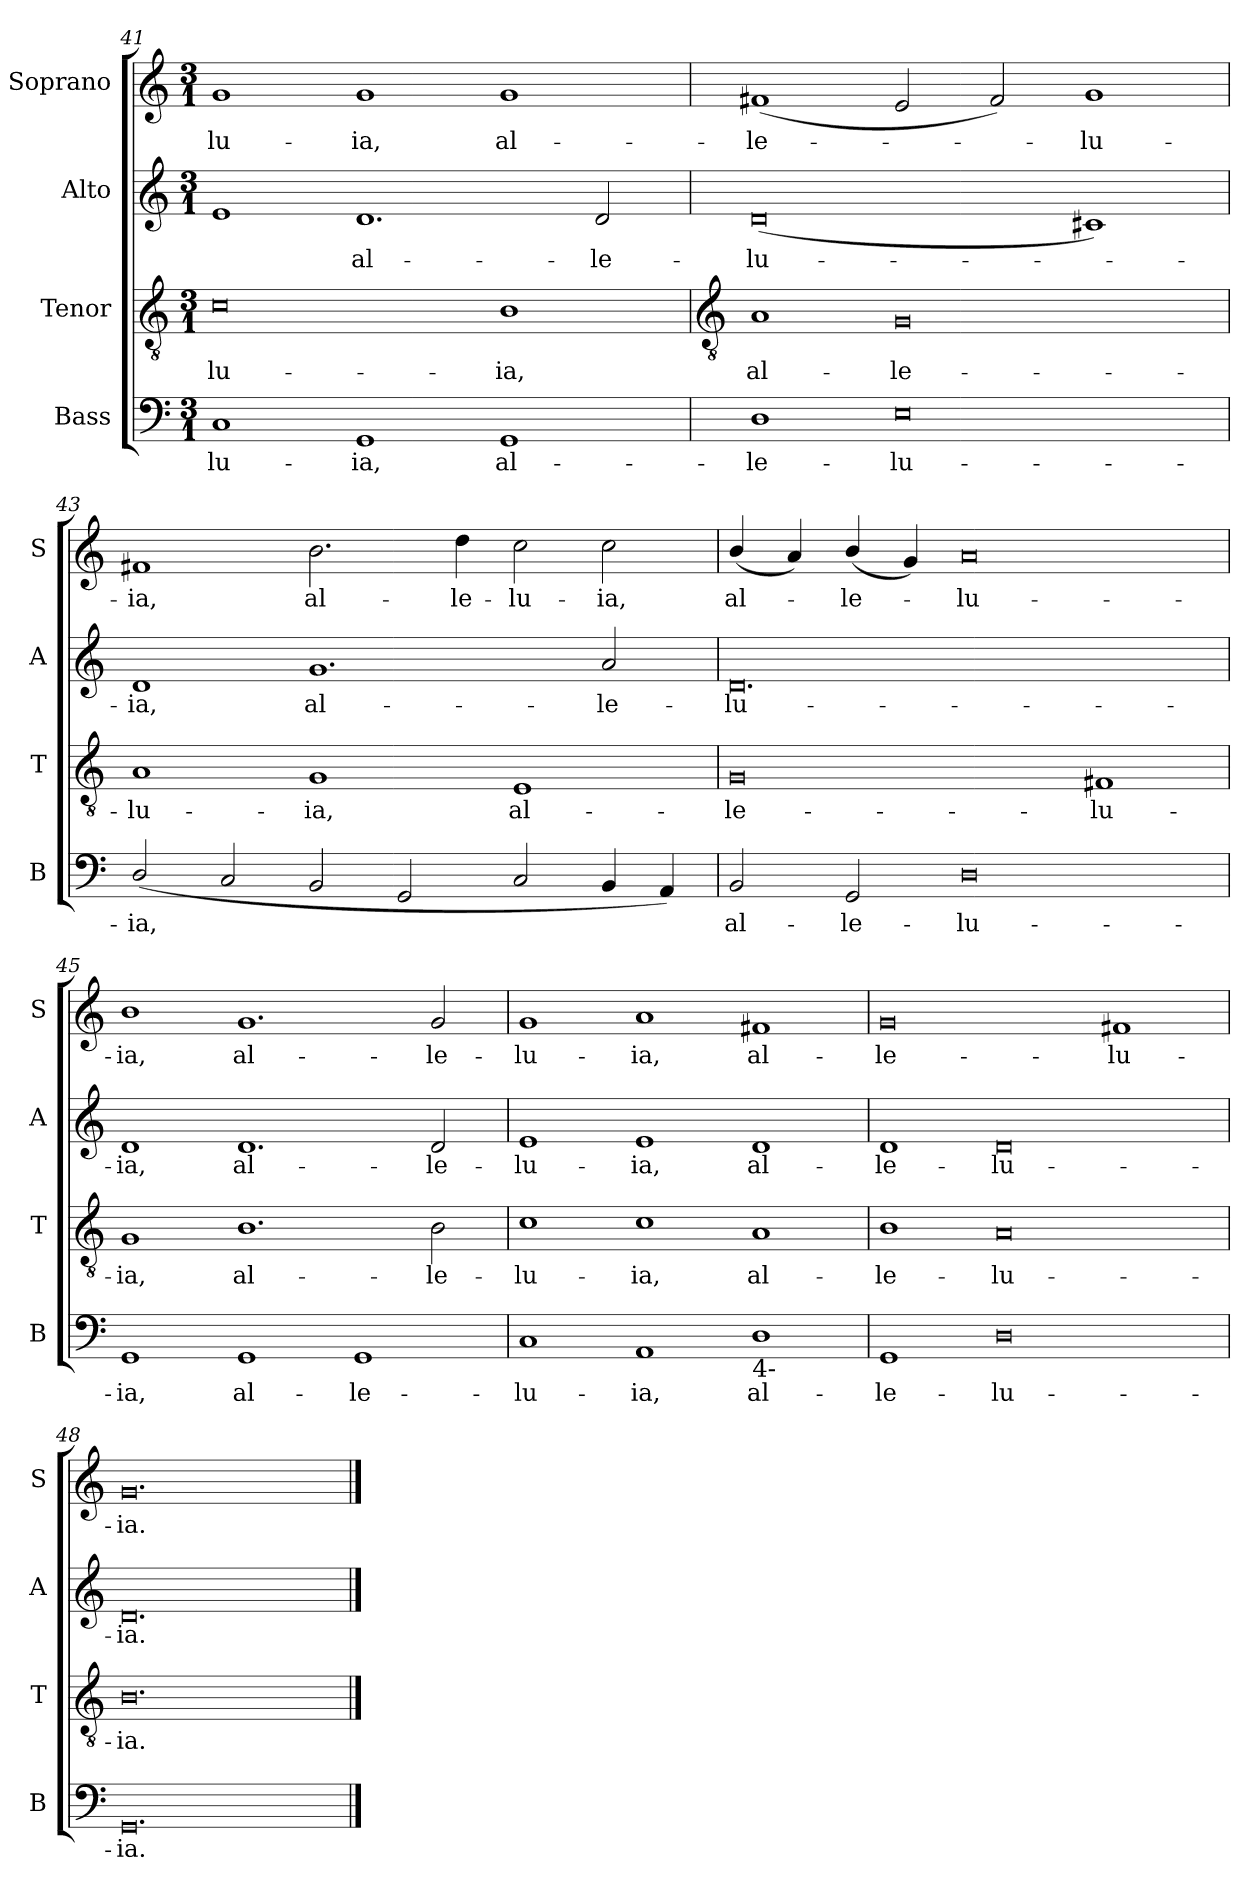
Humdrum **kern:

**kern	**text	**kern	**text	**kern	**text	**kern	**text
*part4	*part4	*part3	*part3	*part2	*part2	*part1	*part1
*staff4	*staff4	*staff3	*staff3	*staff2	*staff2	*staff1	*staff1
*I"Bass	*	*I"Tenor	*	*I"Alto	*	*I"Soprano	*
*I'B	*	*I'T	*	*I'A	*	*I'S	*
*clefF4	*	*clefGv2	*	*clefG2	*	*clefG2	*
*k[]	*	*k[]	*	*k[]	*	*k[]	*
*C:	*	*C:	*	*C:	*	*C:	*
*M3/1	*	*M3/1	*	*M3/1	*	*M3/1	*
=41	=41	=41	=41	=41	=41	=41	=41
!	!LO:LY:b	!	!LO:LY:b	!	!	!	!LO:LY:b
1C	-lu-	0c	-lu-	1e	.	1g	-lu-
!	!LO:LY:b	!	!	!	!LO:LY:b	!	!LO:LY:b
1GG	-ia,	.	.	1.d	al-	1g	-ia,
!	!LO:LY:b	!	!LO:LY:b	!	!	!	!LO:LY:b
1GG	al-	1B	-ia,	.	.	1g	al-
!	!	!	!	!	!LO:LY:b	!	!
.	.	.	.	2d	-le-	.	.
!!LO:LB:g=z
=42	=42	=42	=42	=42	=42	=42	=42
*	*	*clefGv2	*	*	*	*	*
!	!LO:LY:b	!	!LO:LY:b	!	!LO:LY:b	!	!LO:LY:b
1D	-le-	1A	al-	(<0d	-lu-	(<1f#X	-le-
!	!LO:LY:b	!	!LO:LY:b	!	!	!	!
0E	-lu-	0G	-le-	.	.	2e	.
.	.	.	.	.	.	2f#)	.
!	!	!	!	!	!	!	!LO:LY:b
.	.	.	.	1c#X)	.	1g	lu-
=43	=43	=43	=43	=43	=43	=43	=43
!	!LO:LY:b	!	!LO:LY:b	!	!LO:LY:b	!	!LO:LY:b
(<2D/	-ia,	1A	-lu-	1d	ia,	1f#X	-ia,
2C	.	.	.	.	.	.	.
!	!	!	!LO:LY:b	!	!LO:LY:b	!	!LO:LY:b
2BB	.	1G	-ia,	1.g	al-	2.b	al-
2GG	.	.	.	.	.	.	.
!	!	!	!	!	!	!	!LO:LY:b
.	.	.	.	.	.	4dd	-le-
!	!	!	!LO:LY:b	!	!	!	!LO:LY:b
2C	.	1E	al-	.	.	2cc	-lu-
!	!	!	!	!	!LO:LY:b	!	!LO:LY:b
4BB	.	.	.	2a	-le-	2cc	-ia,
4AA)	.	.	.	.	.	.	.
=44	=44	=44	=44	=44	=44	=44	=44
!	!LO:LY:b	!	!LO:LY:b	!	!LO:LY:b	!	!LO:LY:b
2BB	al-	0G	-le-	0.d	-lu-	(<4b/	al-
.	.	.	.	.	.	4a)	.
!	!LO:LY:b	!	!	!	!	!	!LO:LY:b
2GG	-le-	.	.	.	.	(<4b/	le-
.	.	.	.	.	.	4g)	.
!	!LO:LY:b	!	!	!	!	!	!LO:LY:b
0D	-lu-	.	.	.	.	0a	lu-
!	!	!	!LO:LY:b	!	!	!	!
.	.	1F#X	-lu-	.	.	.	.
=45	=45	=45	=45	=45	=45	=45	=45
!	!LO:LY:b	!	!LO:LY:b	!	!LO:LY:b	!	!LO:LY:b
1GG	-ia,	1G	-ia,	1d	-ia,	1b/	-ia,
!	!LO:LY:b	!	!LO:LY:b	!	!LO:LY:b	!	!LO:LY:b
1GG	al-	1.B	al-	1.d	al-	1.g	al-
!	!LO:LY:b	!	!	!	!	!	!
1GG	-le-	.	.	.	.	.	.
!	!	!	!LO:LY:b	!	!LO:LY:b	!	!LO:LY:b
.	.	2B	-le-	2d	-le-	2g	-le-
=46	=46	=46	=46	=46	=46	=46	=46
!	!LO:LY:b	!	!LO:LY:b	!	!LO:LY:b	!	!LO:LY:b
1C	-lu-	1c	-lu-	1e	-lu-	1g	-lu-
!	!LO:LY:b	!	!LO:LY:b	!	!LO:LY:b	!	!LO:LY:b
1AA	-ia,	1c	-ia,	1e	-ia,	1a	-ia,
!LO:TX:b:t=4-	!	!	!	!	!	!	!
!	!LO:LY:b	!	!LO:LY:b	!	!LO:LY:b	!	!LO:LY:b
1D/	al-	1A	al-	1d	al-	1f#X	al-
=47	=47	=47	=47	=47	=47	=47	=47
!	!LO:LY:b	!	!LO:LY:b	!	!LO:LY:b	!	!LO:LY:b
1GG	-le-	1B	-le-	1d	-le-	0g	-le-
!	!LO:LY:b	!	!LO:LY:b	!	!LO:LY:b	!	!
0D	-lu-	0A	-lu-	0d	-lu-	.	.
!	!	!	!	!	!	!	!LO:LY:b
.	.	.	.	.	.	1f#X	-lu-
=48	=48	=48	=48	=48	=48	=48	=48
!	!LO:LY:b	!	!LO:LY:b	!	!LO:LY:b	!	!LO:LY:b
0.GG	-ia.	0.B	-ia.	0.d	-ia.	0.g	-ia.
==	==	==	==	==	==	==	==
*-	*-	*-	*-	*-	*-	*-	*-
